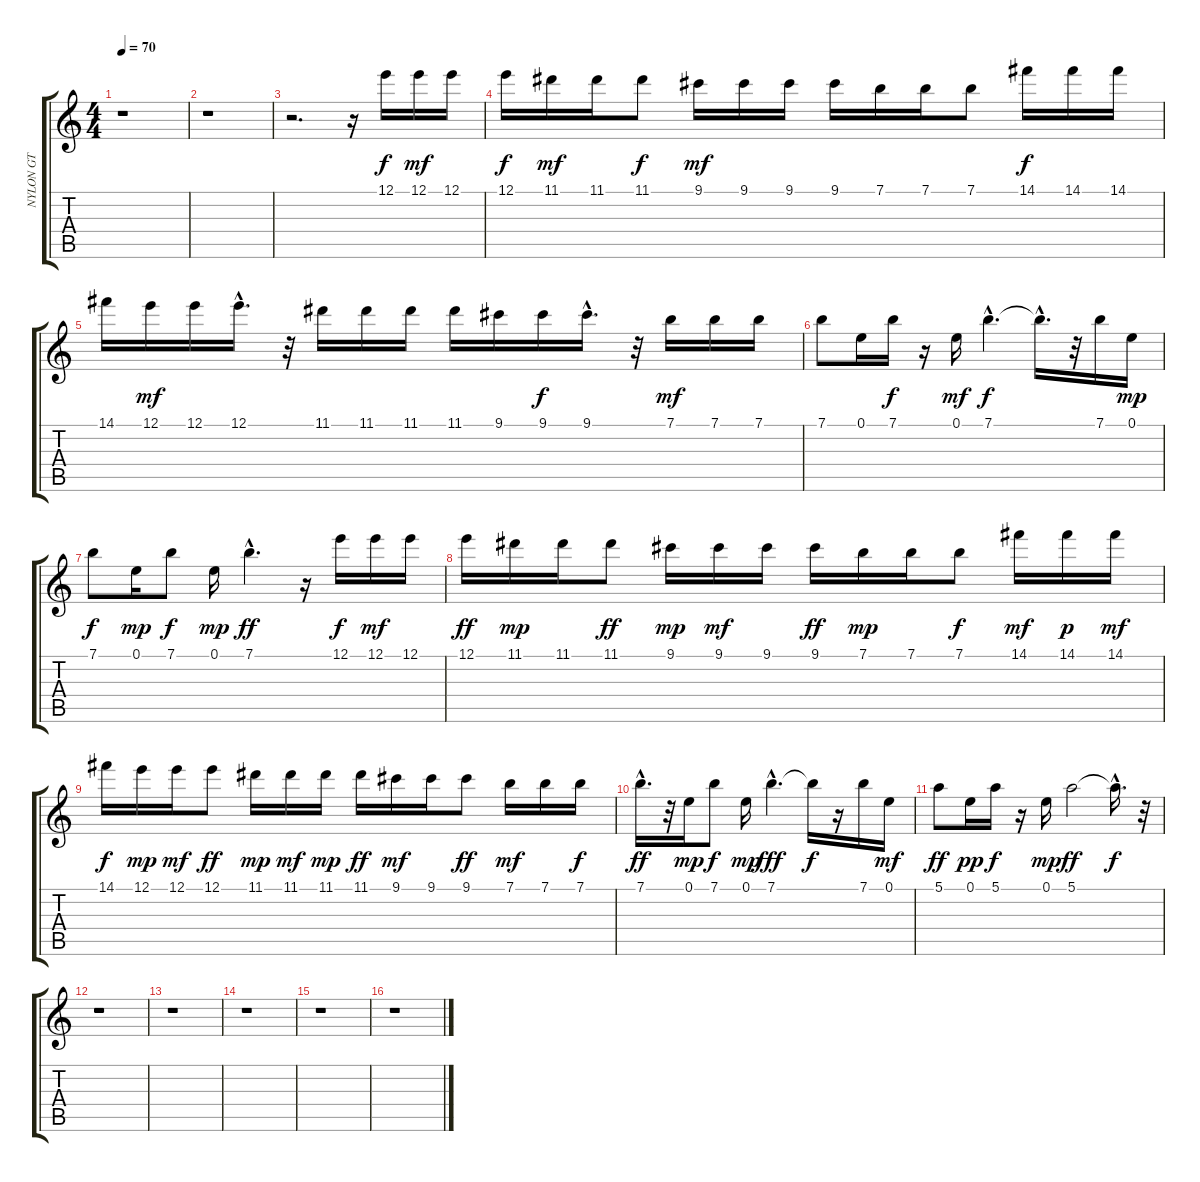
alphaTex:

\track ("NYLON GT" "NYLON GT") {instrument acousticguitarnylon}
\staff {score tabs}
\tuning (E4 B3 G3 D3 A2 E2) {hide}
\ts (4 4)
\tempo 70
\clef g2
\ks c
r.1{dy mp} |
r.1 |
r.2{d} r.16 12.1.16{dy f} 12.1.16{dy mf} 12.1.16 |
12.1.16{dy f} 11.1.16{dy mf} 11.1.16 11.1.8{dy f} 9.1.16{dy mf} 9.1.16 9.1.16 9.1.16 7.1.16 7.1.16 7.1.8 14.1.16{dy f} 14.1.16 14.1.16 |
14.1.16 12.1.16{dy mf} 12.1.16 12.1{hac}.16{d} r.32 11.1.16 11.1.16 11.1.16 11.1.16 9.1.16 9.1.16{dy f} 9.1{hac}.16{d} r.32 7.1.16{dy mf} 7.1.16 7.1.16 |
7.1.8 0.1.16 7.1.16{dy f} r.16 0.1.16{dy mf} 7.1{hac}.4{d dy f} 7.1{hac t}.16{d} r.32 7.1.16 0.1.16{dy mp} |
7.1.8{dy f} 0.1.16{dy mp} 7.1.8{dy f} 0.1.16{dy mp} 7.1{hac}.4{d dy ff} r.16 12.1.16{dy f} 12.1.16{dy mf} 12.1.16 |
12.1.16{dy ff} 11.1.16{dy mp} 11.1.16 11.1.8{dy ff} 9.1.16{dy mp} 9.1.16{dy mf} 9.1.16 9.1.16{dy ff} 7.1.16{dy mp} 7.1.16 7.1.8{dy f} 14.1.16{dy mf} 14.1.16{dy p} 14.1.16{dy mf} |
14.1.16{dy f} 12.1.16{dy mp} 12.1.16{dy mf} 12.1.8{dy ff} 11.1.16{dy mp} 11.1.16{dy mf} 11.1.16{dy mp} 11.1.16{dy ff} 9.1.16{dy mf} 9.1.16 9.1.8{dy ff} 7.1.16{dy mf} 7.1.16 7.1.16{dy f} |
7.1{hac}.16{d dy ff} r.32 0.1.16{dy mp} 7.1.8{dy f} 0.1.16{dy mp} 7.1{hac}.4{d dy fff} 7.1{t}.16{dy f} r.16 7.1.16 0.1.16{dy mf} |
5.1.8{dy ff} 0.1.16{dy pp} 5.1.16{dy f} r.16 0.1.16{dy mp} 5.1.2{dy ff} 5.1{hac t}.16{d dy f} r.32 |
r.1 |
r.1 |
r.1 |
r.1 |
r.1
